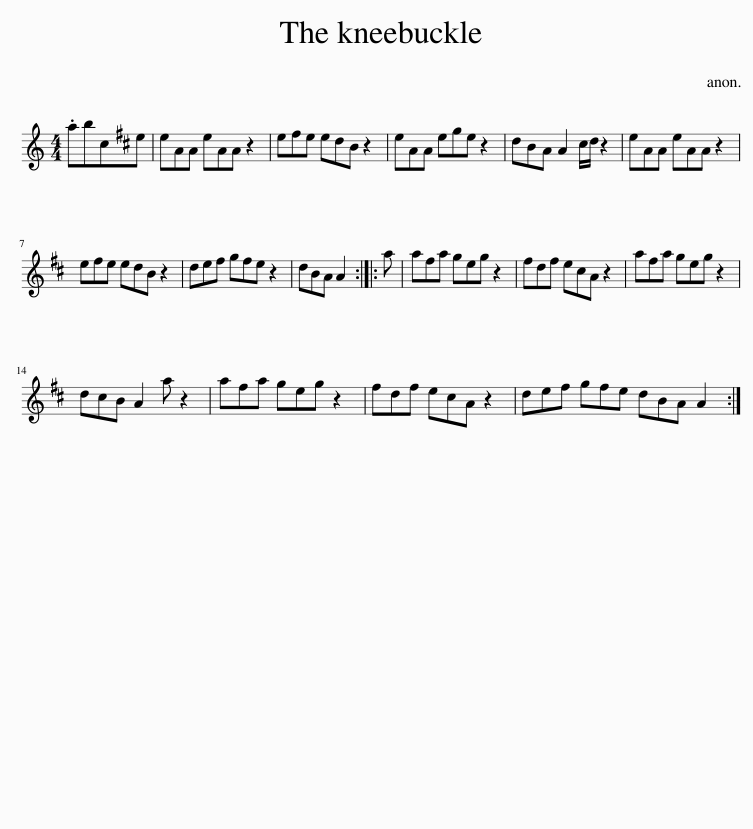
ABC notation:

X:1
L:1/8
M:4/4
I:linebreak $
K:C
V:1 treble
V:1
 .abce | eAA eAA z2 | e^fe edB z2 | eAA ege z2 | dBA A2 ^c/d/ z2 | %5
 eAA eAA z2 |$ e^fe edB z2 | de^f gfe z2 | dBA A2 :: a | %10
 a^fa geg z2 | ^fdf e^cA z2 | a^fa geg z2 |$ d^cB A2 a z2 | a^fa geg z2 | %15
 ^fdf e^cA z2 | de^f gfe dBA A2 :| %17
